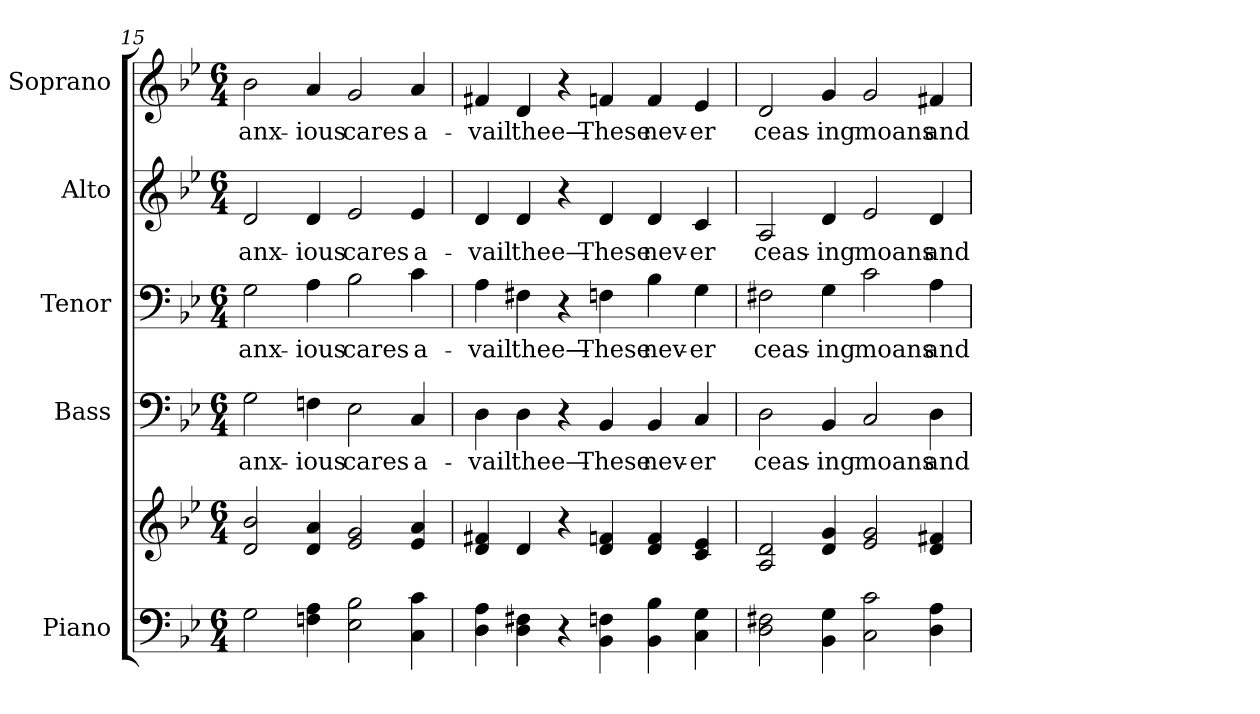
**kern	**kern	**kern	**text	**kern	**text	**kern	**text	**kern	**text
*part5	*part5	*part4	*part4	*part3	*part3	*part2	*part2	*part1	*part1
*staff6	*staff5	*staff4	*staff4	*staff3	*staff3	*staff2	*staff2	*staff1	*staff1
*I"Piano	*	*I"Bass	*	*I"Tenor	*	*I"Alto	*	*I"Soprano	*
*I'Pno.	*	*I'B.	*	*I'T.	*	*I'A.	*	*I'S.	*
*clefF4	*clefG2	*clefF4	*	*clefF4	*	*clefG2	*	*clefG2	*
*k[b-e-]	*k[b-e-]	*k[b-e-]	*	*k[b-e-]	*	*k[b-e-]	*	*k[b-e-]	*
*B-:	*B-:	*B-:	*	*B-:	*	*B-:	*	*B-:	*
*M6/4	*M6/4	*M6/4	*	*M6/4	*	*M6/4	*	*M6/4	*
=15	=15	=15	=15	=15	=15	=15	=15	=15	=15
!	!	!	!LO:LY:b:color=#000000	!	!	!	!	!	!
!	!	!	!	!	!LO:LY:b:color=#000000	!	!	!	!
!	!	!	!	!	!	!	!LO:LY:b:color=#000000	!	!
!	!	!	!	!	!	!	!	!	!LO:LY:b:color=#000000
2Gi\	2di/ 2b-i	2Gi\	anx-	2Gi\	anx-	2di/	anx-	2b-i\	anx-
!	!	!	!LO:LY:b:color=#000000	!	!	!	!	!	!
!	!	!	!	!	!LO:LY:b:color=#000000	!	!	!	!
!	!	!	!	!	!	!	!LO:LY:b:color=#000000	!	!
!	!	!	!	!	!	!	!	!	!LO:LY:b:color=#000000
4Fni\ 4Ai	4di/ 4ai	4Fni\	-ious	4Ai\	-ious	4di/	-ious	4ai/	-ious
!	!	!	!LO:LY:b:color=#000000	!	!	!	!	!	!
!	!	!	!	!	!LO:LY:b:color=#000000	!	!	!	!
!	!	!	!	!	!	!	!LO:LY:b:color=#000000	!	!
!	!	!	!	!	!	!	!	!	!LO:LY:b:color=#000000
2E-i\ 2B-i	2e-i/ 2gi	2E-i\	cares	2B-i\	cares	2e-i/	cares	2gi/	cares
!	!	!	!LO:LY:b:color=#000000	!	!	!	!	!	!
!	!	!	!	!	!LO:LY:b:color=#000000	!	!	!	!
!	!	!	!	!	!	!	!LO:LY:b:color=#000000	!	!
!	!	!	!	!	!	!	!	!	!LO:LY:b:color=#000000
4Ci\ 4ci	4e-i/ 4ai	4Ci/	a-	4ci\	a-	4e-i/	a-	4ai/	a-
!!LO:PB:g=z
=16	=16	=16	=16	=16	=16	=16	=16	=16	=16
!	!	!	!LO:LY:b:color=#000000	!	!	!	!	!	!
!	!	!	!	!	!LO:LY:b:color=#000000	!	!	!	!
!	!	!	!	!	!	!	!LO:LY:b:color=#000000	!	!
!	!	!	!	!	!	!	!	!	!LO:LY:b:color=#000000
4Di\ 4Ai	4di/ 4f#Xi	4Di\	-vail	4Ai\	-vail	4di/	-vail	4f#Xi/	-vail
!	!	!	!LO:LY:b:color=#000000	!	!	!	!	!	!
!	!	!	!	!	!LO:LY:b:color=#000000	!	!	!	!
!	!	!	!	!	!	!	!LO:LY:b:color=#000000	!	!
!	!	!	!	!	!	!	!	!	!LO:LY:b:color=#000000
4Di\ 4F#Xi	4di/	4Di\	thee—	4F#Xi\	thee—	4di/	thee—	4di/	thee—
4r	4r	4r	.	4r	.	4r	.	4r	.
!	!	!	!LO:LY:b:color=#000000	!	!	!	!	!	!
!	!	!	!	!	!LO:LY:b:color=#000000	!	!	!	!
!	!	!	!	!	!	!	!LO:LY:b:color=#000000	!	!
!	!	!	!	!	!	!	!	!	!LO:LY:b:color=#000000
4BB-i\ 4Fni	4di/ 4fni	4BB-i/	These	4Fni\	These	4di/	These	4fni/	These
!	!	!	!LO:LY:b:color=#000000	!	!	!	!	!	!
!	!	!	!	!	!LO:LY:b:color=#000000	!	!	!	!
!	!	!	!	!	!	!	!LO:LY:b:color=#000000	!	!
!	!	!	!	!	!	!	!	!	!LO:LY:b:color=#000000
4BB-i\ 4B-i	4di/ 4fi	4BB-i/	nev-	4B-i\	nev-	4di/	nev-	4fi/	nev-
!	!	!	!LO:LY:b:color=#000000	!	!	!	!	!	!
!	!	!	!	!	!LO:LY:b:color=#000000	!	!	!	!
!	!	!	!	!	!	!	!LO:LY:b:color=#000000	!	!
!	!	!	!	!	!	!	!	!	!LO:LY:b:color=#000000
4Ci\ 4Gi	4ci/ 4e-i	4Ci/	-er	4Gi\	-er	4ci/	-er	4e-i/	-er
=17	=17	=17	=17	=17	=17	=17	=17	=17	=17
!	!	!	!LO:LY:b:color=#000000	!	!	!	!	!	!
!	!	!	!	!	!LO:LY:b:color=#000000	!	!	!	!
!	!	!	!	!	!	!	!LO:LY:b:color=#000000	!	!
!	!	!	!	!	!	!	!	!	!LO:LY:b:color=#000000
2Di\ 2F#Xi	2Ai/ 2di	2Di\	ceas-	2F#Xi\	ceas-	2Ai/	ceas-	2di/	ceas-
!	!	!	!LO:LY:b:color=#000000	!	!	!	!	!	!
!	!	!	!	!	!LO:LY:b:color=#000000	!	!	!	!
!	!	!	!	!	!	!	!LO:LY:b:color=#000000	!	!
!	!	!	!	!	!	!	!	!	!LO:LY:b:color=#000000
4BB-i\ 4Gi	4di/ 4gi	4BB-i/	-ing	4Gi\	-ing	4di/	-ing	4gi/	-ing
!	!	!	!LO:LY:b:color=#000000	!	!	!	!	!	!
!	!	!	!	!	!LO:LY:b:color=#000000	!	!	!	!
!	!	!	!	!	!	!	!LO:LY:b:color=#000000	!	!
!	!	!	!	!	!	!	!	!	!LO:LY:b:color=#000000
2Ci\ 2ci	2e-i/ 2gi	2Ci/	moans	2ci\	moans	2e-i/	moans	2gi/	moans
!	!	!	!LO:LY:b:color=#000000	!	!	!	!	!	!
!	!	!	!	!	!LO:LY:b:color=#000000	!	!	!	!
!	!	!	!	!	!	!	!LO:LY:b:color=#000000	!	!
!	!	!	!	!	!	!	!	!	!LO:LY:b:color=#000000
4Di\ 4Ai	4di/ 4f#Xi	4Di\	and	4Ai\	and	4di/	and	4f#Xi/	and
=	=	=	=	=	=	=	=	=	=
*-	*-	*-	*-	*-	*-	*-	*-	*-	*-
